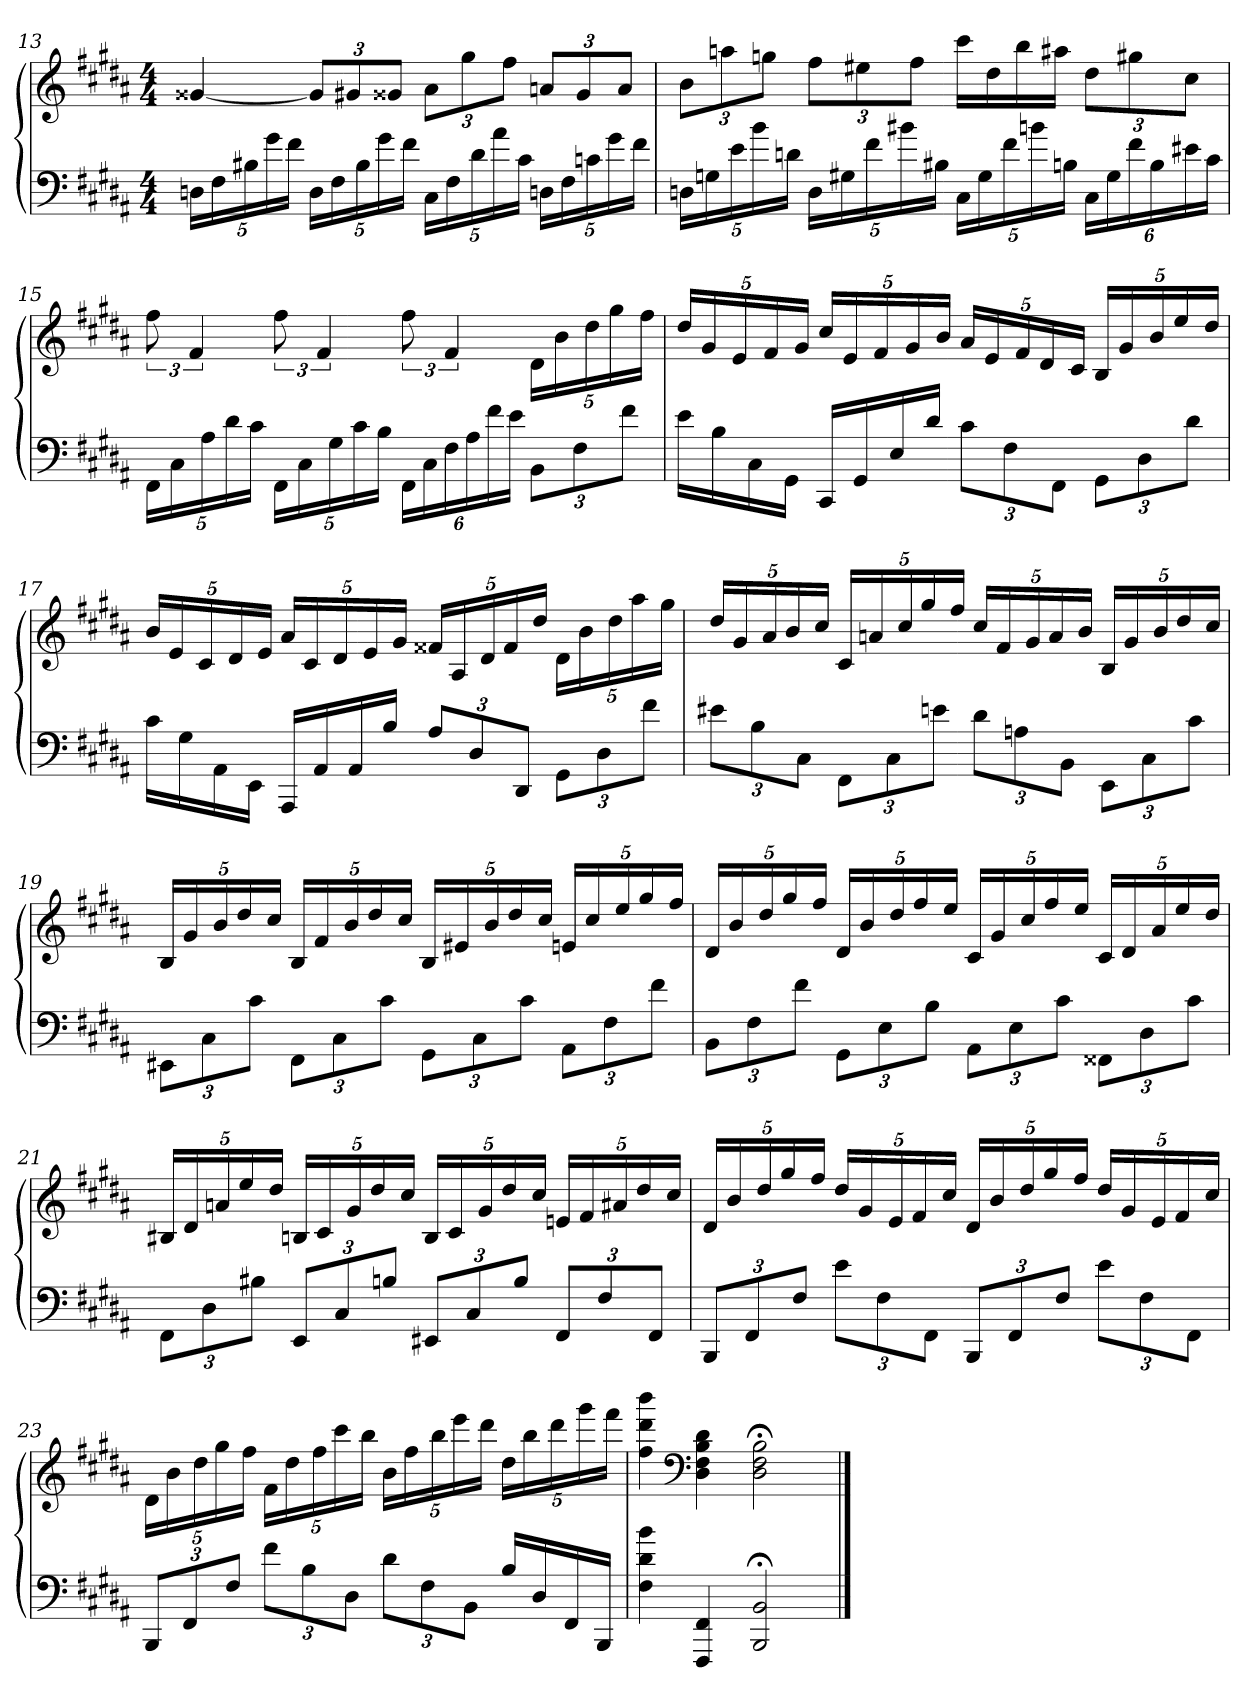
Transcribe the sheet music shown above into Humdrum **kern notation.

**kern	**kern
*part1	*part1
*staff2	*staff1
*clefF4	*clefG2
*k[f#c#g#d#a#]	*k[f#c#g#d#a#]
*M4/4	*M4/4
=13	=13
20Dn\LL	[4g##X/
20F#\	.
20B#X\	.
20g#\	.
20f#\JJ	.
20D\LL	12g##/L]
20F#\	.
.	12g#X/
20B#\	.
20g#\	.
.	12g##X/J
20f#\JJ	.
20C#\LL	12a#\L
20F#\	.
.	12gg#\
20d#\	.
20a#\	.
.	12ff#\J
20c#\JJ	.
20Dn\LL	12an/L
20F#\	.
.	12g##/
20cn\	.
20g#\	.
.	12a/J
20f#\JJ	.
=14	=14
20Dn\LL	12b\L
20Gn\	.
.	12aan\
20e\	.
20b\	.
.	12ggn\J
20dn\JJ	.
20D\LL	12ff#\L
20G#X\	.
.	12ee#X\
20f#\	.
20b#X\	.
.	12ff#\J
20B#X\JJ	.
20C#\LL	16ccc#\LL
20G#\	.
.	16dd#\
20f#\	.
.	16bb\
20bn\	.
.	16aa#X\JJ
20Bn\JJ	.
24C#\LL	12dd#\L
24G#\	.
24f#\	12gg#X\
24B\	.
24e#X\	12cc#\J
24c#\JJ	.
=15	=15
20FF#\LL	12ff#\
20C#\	.
.	6f#/
20A#\	.
20d#\	.
20c#\JJ	.
20FF#\LL	12ff#\
20C#\	.
.	6f#/
20G#\	.
20c#\	.
20B\JJ	.
24FF#\LL	12ff#\
24C#\	.
24F#\	6f#/
24A#\	.
24f#\	.
24e\JJ	.
12BB\L	20d#\LL
.	20b\
12F#\	.
.	20dd#\
.	20gg#\
12f#\J	.
.	20ff#\JJ
=16	=16
16e\LL	20dd#/LL
.	20g#/
16B\	.
.	20e/
16C#\	.
.	20f#/
16GG#\JJ	.
.	20g#/JJ
16CC#/LL	20cc#/LL
.	20e/
16GG#/	.
.	20f#/
16E/	.
.	20g#/
16d#/JJ	.
.	20b/JJ
12c#\L	20a#/LL
.	20e/
12F#\	.
.	20f#/
.	20d#/
12FF#\J	.
.	20c#/JJ
12GG#\L	20B/LL
.	20g#/
12D#\	.
.	20b/
.	20ee/
12d#\J	.
.	20dd#/JJ
=17	=17
16c#\LL	20b/LL
.	20e/
16G#\	.
.	20c#/
16AA#\	.
.	20d#/
16EE\JJ	.
.	20e/JJ
16AAA#/LL	20a#/LL
.	20c#/
16AA#/	.
.	20d#/
16AA#/	.
.	20e/
16B/JJ	.
.	20g#/JJ
12A#/L	20f##X/LL
.	20A#/
12D#/	.
.	20d#/
.	20f##/
12DD#/J	.
.	20dd#/JJ
12GG#\L	20d#\LL
.	20b\
12D#\	.
.	20dd#\
.	20aa#\
12f#\J	.
.	20gg#\JJ
=18	=18
12e#X\L	20dd#/LL
.	20g#/
12B\	.
.	20a#/
.	20b/
12C#\J	.
.	20cc#/JJ
12FF#\L	20c#/LL
.	20an/
12C#\	.
.	20cc#/
.	20gg#/
12en\J	.
.	20ff#/JJ
12d#\L	20cc#/LL
.	20f#/
12An\	.
.	20g#/
.	20a/
12BB\J	.
.	20b/JJ
12EE\L	20B/LL
.	20g#/
12C#\	.
.	20b/
.	20dd#/
12c#\J	.
.	20cc#/JJ
=19	=19
12EE#X\L	20B/LL
.	20g#/
12C#\	.
.	20b/
.	20dd#/
12c#\J	.
.	20cc#/JJ
12FF#\L	20B/LL
.	20f#/
12C#\	.
.	20b/
.	20dd#/
12c#\J	.
.	20cc#/JJ
12GG#\L	20B/LL
.	20e#X/
12C#\	.
.	20b/
.	20dd#/
12c#\J	.
.	20cc#/JJ
12AA#\L	20en/LL
.	20cc#/
12F#\	.
.	20ee/
.	20gg#/
12f#\J	.
.	20ff#/JJ
=20	=20
12BB\L	20d#/LL
.	20b/
12F#\	.
.	20dd#/
.	20gg#/
12f#\J	.
.	20ff#/JJ
12GG#\L	20d#/LL
.	20b/
12E\	.
.	20dd#/
.	20ff#/
12B\J	.
.	20ee/JJ
12AA#\L	20c#/LL
.	20g#/
12E\	.
.	20cc#/
.	20ff#/
12c#\J	.
.	20ee/JJ
12FF##X\L	20c#/LL
.	20d#/
12D#\	.
.	20a#/
.	20ee/
12c#\J	.
.	20dd#/JJ
=21	=21
12FF#\L	20B#X/LL
.	20d#/
12D#\	.
.	20an/
.	20ee/
12B#X\J	.
.	20dd#/JJ
12EE/L	20Bn/LL
.	20c#/
12C#/	.
.	20g#/
.	20dd#/
12Bn/J	.
.	20cc#/JJ
12EE#X/L	20B/LL
.	20c#/
12C#/	.
.	20g#/
.	20dd#/
12B/J	.
.	20cc#/JJ
12FF#/L	20en/LL
.	20f#/
12F#/	.
.	20a#X/
.	20dd#/
12FF#/J	.
.	20cc#/JJ
=22	=22
12BBB/L	20d#/LL
.	20b/
12FF#/	.
.	20dd#/
.	20gg#/
12F#/J	.
.	20ff#/JJ
12e\L	20dd#/LL
.	20g#/
12F#\	.
.	20e/
.	20f#/
12FF#\J	.
.	20cc#/JJ
12BBB/L	20d#/LL
.	20b/
12FF#/	.
.	20dd#/
.	20gg#/
12F#/J	.
.	20ff#/JJ
12e\L	20dd#/LL
.	20g#/
12F#\	.
.	20e/
.	20f#/
12FF#\J	.
.	20cc#/JJ
=23	=23
12BBB/L	20d#\LL
.	20b\
12FF#/	.
.	20dd#\
.	20gg#\
12F#/J	.
.	20ff#\JJ
12f#\L	20f#\LL
.	20dd#\
12B\	.
.	20ff#\
.	20ccc#\
12D#\J	.
.	20bb\JJ
12d#\L	20b\LL
.	20ff#\
12F#\	.
.	20bb\
.	20eee\
12BB\J	.
.	20ddd#\JJ
16B/LL	20dd#\LL
.	20bb\
16D#/	.
.	20ddd#\
16FF#/	.
.	20ggg#\
16BBB/JJ	.
.	20fff#\JJ
=24	=24
4F#\ 4d#\ 4b\	4ff#\ 4ddd#\ 4bbb\
*	*clefF4
4FFF#/ 4FF#/	4D#\ 4F#\ 4B\ 4d#\
2BBB;</ 2BB;</	2D#;<\ 2F#;<\ 2B;<\
==	==
*-	*-
